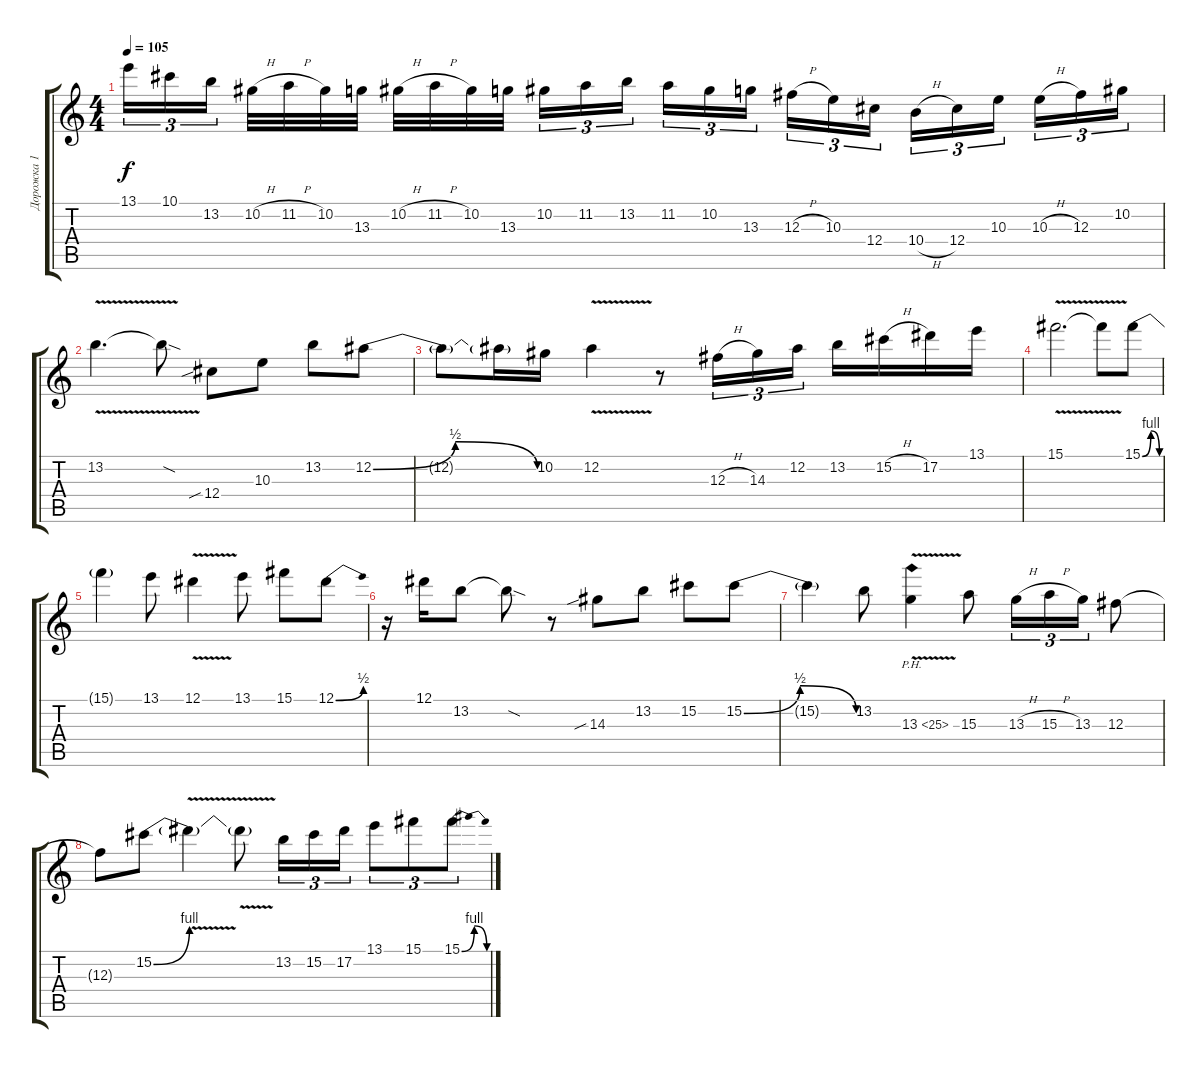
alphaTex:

\track ("Дорожка 1" "Дорожка 1") {instrument overdrivenguitar}
\staff {score tabs}
\tuning (Eb4 Bb3 Gb3 Db3 Ab2 Eb2) {hide}
\ts (4 4)
\tempo 105
\clef g2
\ks c
13.1.16{tu (3 2) dy f} 10.1.16{tu (3 2)} 13.2.16{tu (3 2) beam splitsecondary} 10.2{h}.32 11.2{h}.32 10.2.32 13.3.32 10.2{h}.32 11.2{h}.32 10.2.32 13.3.32{beam splitsecondary} 10.2.16{tu (3 2)} 11.2.16{tu (3 2)} 13.2.16{tu (3 2)} 11.2.16{tu (3 2)} 10.2.16{tu (3 2)} 13.3.16{tu (3 2) beam splitsecondary} 12.3{h}.16{tu (3 2)} 10.3.16{tu (3 2)} 12.4.16{tu (3 2)} 10.4{h}.16{tu (3 2)} 12.4.16{tu (3 2)} 10.3.16{tu (3 2) beam splitsecondary} 10.3{h}.16{tu (3 2)} 12.3.16{tu (3 2)} 10.2.16{tu (3 2)} |
13.2{v}.4{d} 13.2{sod t}.8 12.4{sib}.8 10.3.8 13.2.8 12.2{be (bendrelease 0 0 30 2 45 2 60 0)}.8 |
12.2{t}.8 12.2{t}.16 10.2.16 12.2{v}.4 r.8 12.3{h}.16{tu (3 2)} 14.3.16{tu (3 2)} 12.2.16{tu (3 2)} 13.2.16 15.2{h}.16 17.2.16 13.1.16 |
15.1{v}.2{d} 15.1{t}.8 15.1{be (bendrelease 0 0 30 4 50 4 60 0)}.8 |
15.1{t}.4 13.1.8 12.1{v}.4 13.1.8 15.1.8 12.1{be (bend 0 0 60 2)}.8 |
r.16 12.1.16 13.2.8 13.2{sod t}.8 r.8 14.3{sib}.8 13.2.8 15.2.8 15.2{be (bendrelease 0 0 30 2 50 2 60 0)}.8 |
15.2{t}.4 13.2.8 13.3{ph 12 v}.4 15.3.8 13.3{h}.16{tu (3 2)} 15.3{h}.16{tu (3 2)} 13.3.16{tu (3 2)} 12.3.8 |
12.3{t}.8 15.2{be (bend 0 0 60 4)}.8 15.2{v t}.4 15.2{t}.8 13.2.16{tu (3 2)} 15.2.16{tu (3 2)} 17.2.16{tu (3 2)} 13.1.8{tu (3 2)} 15.1.8{tu (3 2)} 15.1{be (bendrelease 0 0 30 4 50 4 60 0)}.8{tu (3 2)}
